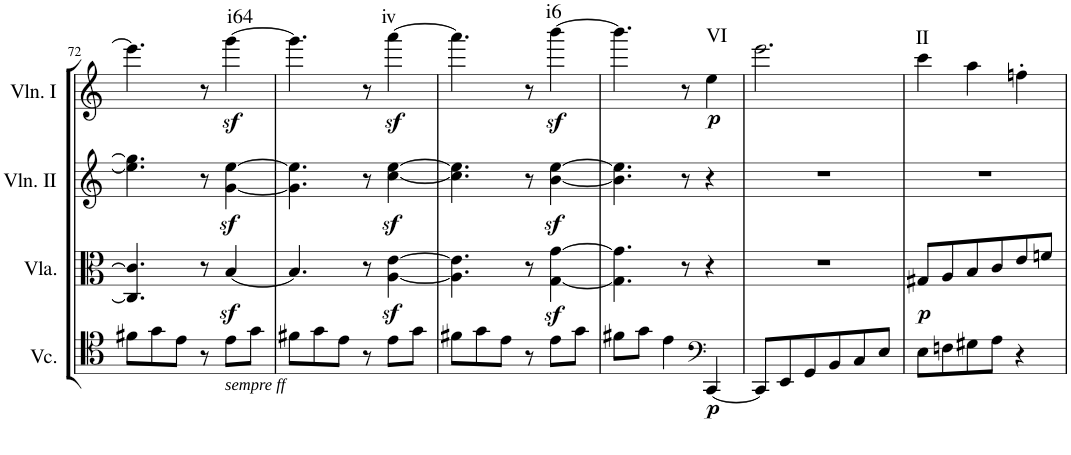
**kern	**dynam	**kern	**dynam	**kern	**kern	**dynam	**harte
*part4	*part4	*part3	*part3	*part2	*part1	*part1	*part1
*staff4	*staff4	*staff3	*staff3	*staff2	*staff1	*staff1	*
*I"Violoncello	*	*I"Viola	*	*I"Violin II	*I"Violin I	*	*
*I'Vc.	*	*I'Vla.	*	*I'Vln. II	*I'Vln. I	*	*
!!LO:PB:g=z
*clefC4	*	*clefC3	*	*clefG2	*clefG2	*	*
*k[]	*	*k[]	*	*k[]	*k[]	*	*
*M3/4	*	*M3/4	*	*M3/4	*M3/4	*	*
=72	=72	=72	=72	=72	=72	=72	=72
8f#X\L	.	4.C/] 4.c/]	.	4.ee\] 4.gg\]	4.eee\]	.	.
8g\	.	.	.	.	.	.	.
8e\J	.	.	.	.	.	.	.
8r	.	8r	.	8r	8r	.	.
!LO:TX:b:i:t=sempre ff	!	!	!	!	!	!	!
!	!	!	!	!	!	!LO:DY:b	!LO:H:kt=i64
8e\L	.	[4Bz</	.	[4g\z< [4ee\z<	[4ggg\	sf	N
8g\J	.	.	.	.	.	.	.
=73	=73	=73	=73	=73	=73	=73	=73
8f#X\L	.	4.B/]	.	4.g\] 4.ee\]	4.ggg\]	.	.
8g\	.	.	.	.	.	.	.
8e\J	.	.	.	.	.	.	.
8r	.	8r	.	8r	8r	.	.
!	!	!	!	!	!	!LO:DY:b	!LO:H:kt=iv
8e\L	.	[4A\z< [4e\z<	.	[4cc\z< [4ee\z<	[4aaa\	sf	N
8g\J	.	.	.	.	.	.	.
=74	=74	=74	=74	=74	=74	=74	=74
8f#X\L	.	4.A\] 4.e\]	.	4.cc\] 4.ee\]	4.aaa\]	.	.
8g\	.	.	.	.	.	.	.
8e\J	.	.	.	.	.	.	.
8r	.	8r	.	8r	8r	.	.
!	!	!	!	!	!	!LO:DY:b	!LO:H:kt=i6
8e\L	.	[4G\z< [4g\z<	.	[4b\z< [4ee\z<	[4bbb\	sf	N
8g\J	.	.	.	.	.	.	.
=75	=75	=75	=75	=75	=75	=75	=75
8f#X\L	.	4.G\] 4.g\]	.	4.b\] 4.ee\]	4.bbb\]	.	.
8g\J	.	.	.	.	.	.	.
4e\	.	.	.	.	.	.	.
.	.	8r	.	8r	8r	.	.
*clefF4	*	*	*	*	*	*	*
!	!LO:DY:b	!	!	!	!	!LO:DY:b	!LO:H:kt=VI
[4CC/	p	4r	.	4r	4ee\	p	N
=76	=76	=76	=76	=76	=76	=76	=76
8CC/L]	.	2.r	.	2.r	2.eee\	.	.
8EE/	.	.	.	.	.	.	.
8GG/	.	.	.	.	.	.	.
8BB/	.	.	.	.	.	.	.
8C/	.	.	.	.	.	.	.
8E/J	.	.	.	.	.	.	.
=77	=77	=77	=77	=77	=77	=77	=77
!	!	!	!LO:DY:b	!	!	!	!LO:H:kt=II
8E\L	.	8G#X/L	p	2.r	4ccc\	.	N
8Fn\	.	8A/	.	.	.	.	.
8G#X\	.	8B/	.	.	4aa\	.	.
8A\J	.	8c/	.	.	.	.	.
4r	.	8e/	.	.	4ffn'\	.	.
.	.	8fn/J	.	.	.	.	.
=	=	=	=	=	=	=	=
*-	*-	*-	*-	*-	*-	*-	*-
